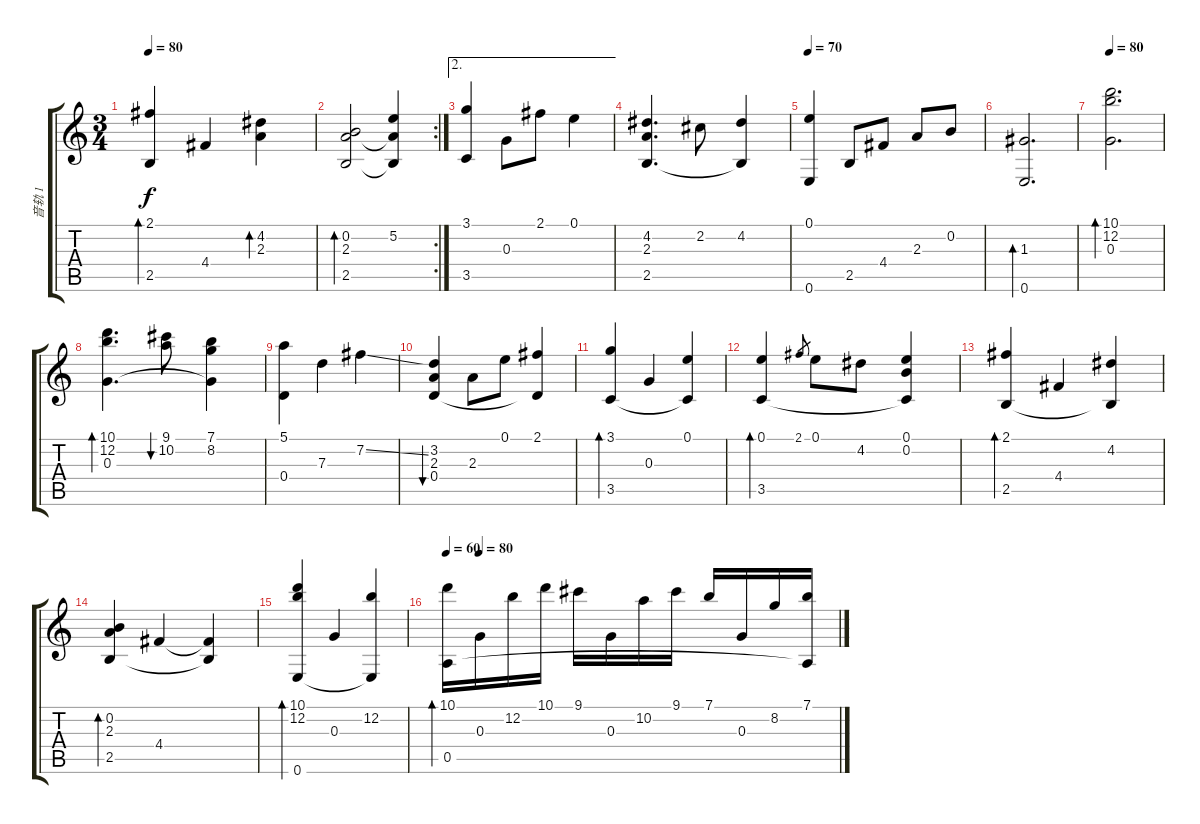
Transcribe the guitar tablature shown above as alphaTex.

\track ("音轨 1" "音轨 1") {instrument acousticguitarsteel}
\staff {score tabs}
\tuning (E4 B3 G3 D3 A2 E2) {hide}
\ts (3 4)
\tempo 80
\clef g2
\ks c
(2.1 2.5).4{bd 240 dy f} 4.4.4 (4.2 2.3).4{bd 240} |
\rc 2
(0.2 2.3 2.5).2{bd 240} (5.2 2.3{t} 2.5{t}).4 |
\ae 2
(3.1 3.5).4 0.3.8 2.1.8 0.1.4 |
(4.2 2.3 2.5).4{d} 2.2.8 (4.2 2.5{t}).4 |
\tempo 70
(0.1 0.6).4 2.5.8 4.4.8 2.3.8 0.2.8 |
(1.3 0.6).2{d bd 240} |
\tempo 80
(10.1 12.2 0.3).2{d bd 240} |
(10.1 12.2 0.3).4{d bd 240} (9.1 10.2).8{bu 240} (7.1 8.2 0.3{t}).4 |
(5.1 0.4).4 7.3.4 7.2{ss}.4 |
(3.2 2.3 0.4).4{bu 240} 2.3.8 0.1.8 (2.1 0.4{t}).4 |
(3.1 3.5).4{bd 240} 0.3.4 (0.1 3.5{t}).4 |
(0.1 3.5).4{bd 240} 2.1.8{gr} 0.1.8 4.2.8 (0.1 0.2 3.5{t}).4 |
(2.1 2.5).4{bd 240} 4.4.4 (4.2 2.5{t}).4 |
(0.2 2.3 2.5).4{bd 240} 4.4.4 (4.4{t} 2.5{t}).4 |
(10.1 12.2 0.6).4{bd 240} 0.3.4 (12.2 0.6{t}).4 |
\tempo 60
\tempo (80 0.08333333333333333)
(10.1 0.5).16{bd 240} 0.3.16 12.2.16 10.1.16 9.1.16 0.3.16 10.2.16 9.1.16 7.1.16 0.3.16 8.2.16 (7.1 0.5{t}).16
